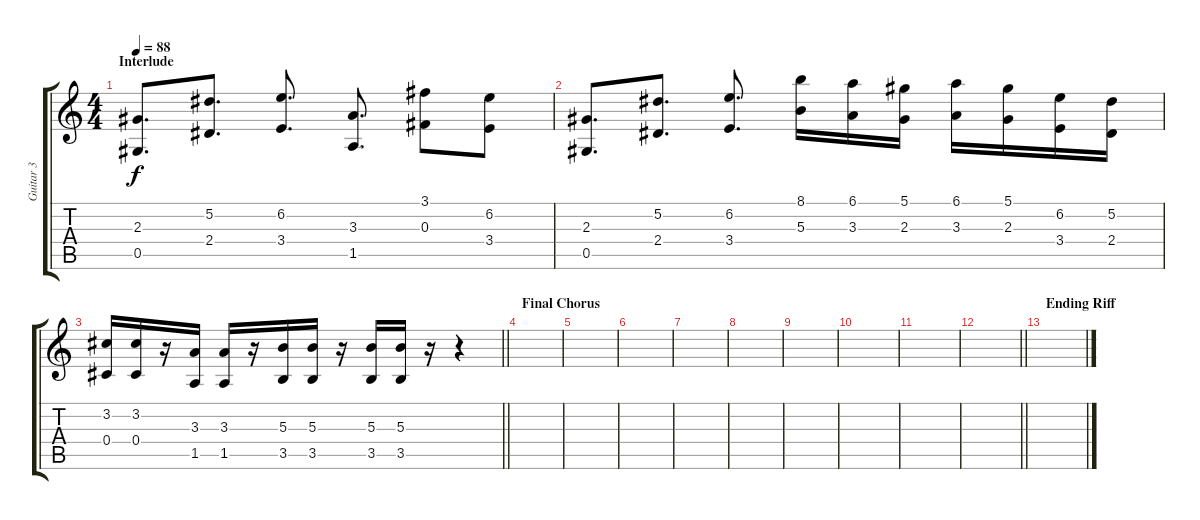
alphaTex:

\track ("Guitar 3" "Guitar 3") {instrument overdrivenguitar}
\staff {score tabs}
\tuning (Eb4 Bb3 Gb3 Db3 Ab2 Db3) {hide}
\ts (4 4)
\section ("" "Interlude")
\tempo 88
\clef g2
\ks c
(2.3 0.5).8{d dy f} (5.2 2.4).8{d} (6.2 3.4).8{d} (3.3 1.5).8{d} (3.1 0.3).8 (6.2 3.4).8 |
(2.3 0.5).8{d} (5.2 2.4).8{d} (6.2 3.4).8{d} (8.1 5.3).16 (6.1 3.3).16 (5.1 2.3).16 (6.1 3.3).16 (5.1 2.3).16 (6.2 3.4).16 (5.2 2.4).16 |
\barLineRight lightlight
(3.2 0.4).16 (3.2 0.4).16 r.16 (3.3 1.5).16 (3.3 1.5).16 r.16 (5.3 3.5).16 (5.3 3.5).16 r.16 (5.3 3.5).16 (5.3 3.5).16 r.16 r.4 |
\section ("" "Final Chorus")
|
|
|
|
|
|
|
|
\barLineRight lightlight
|
\section ("" "Ending Riff")
